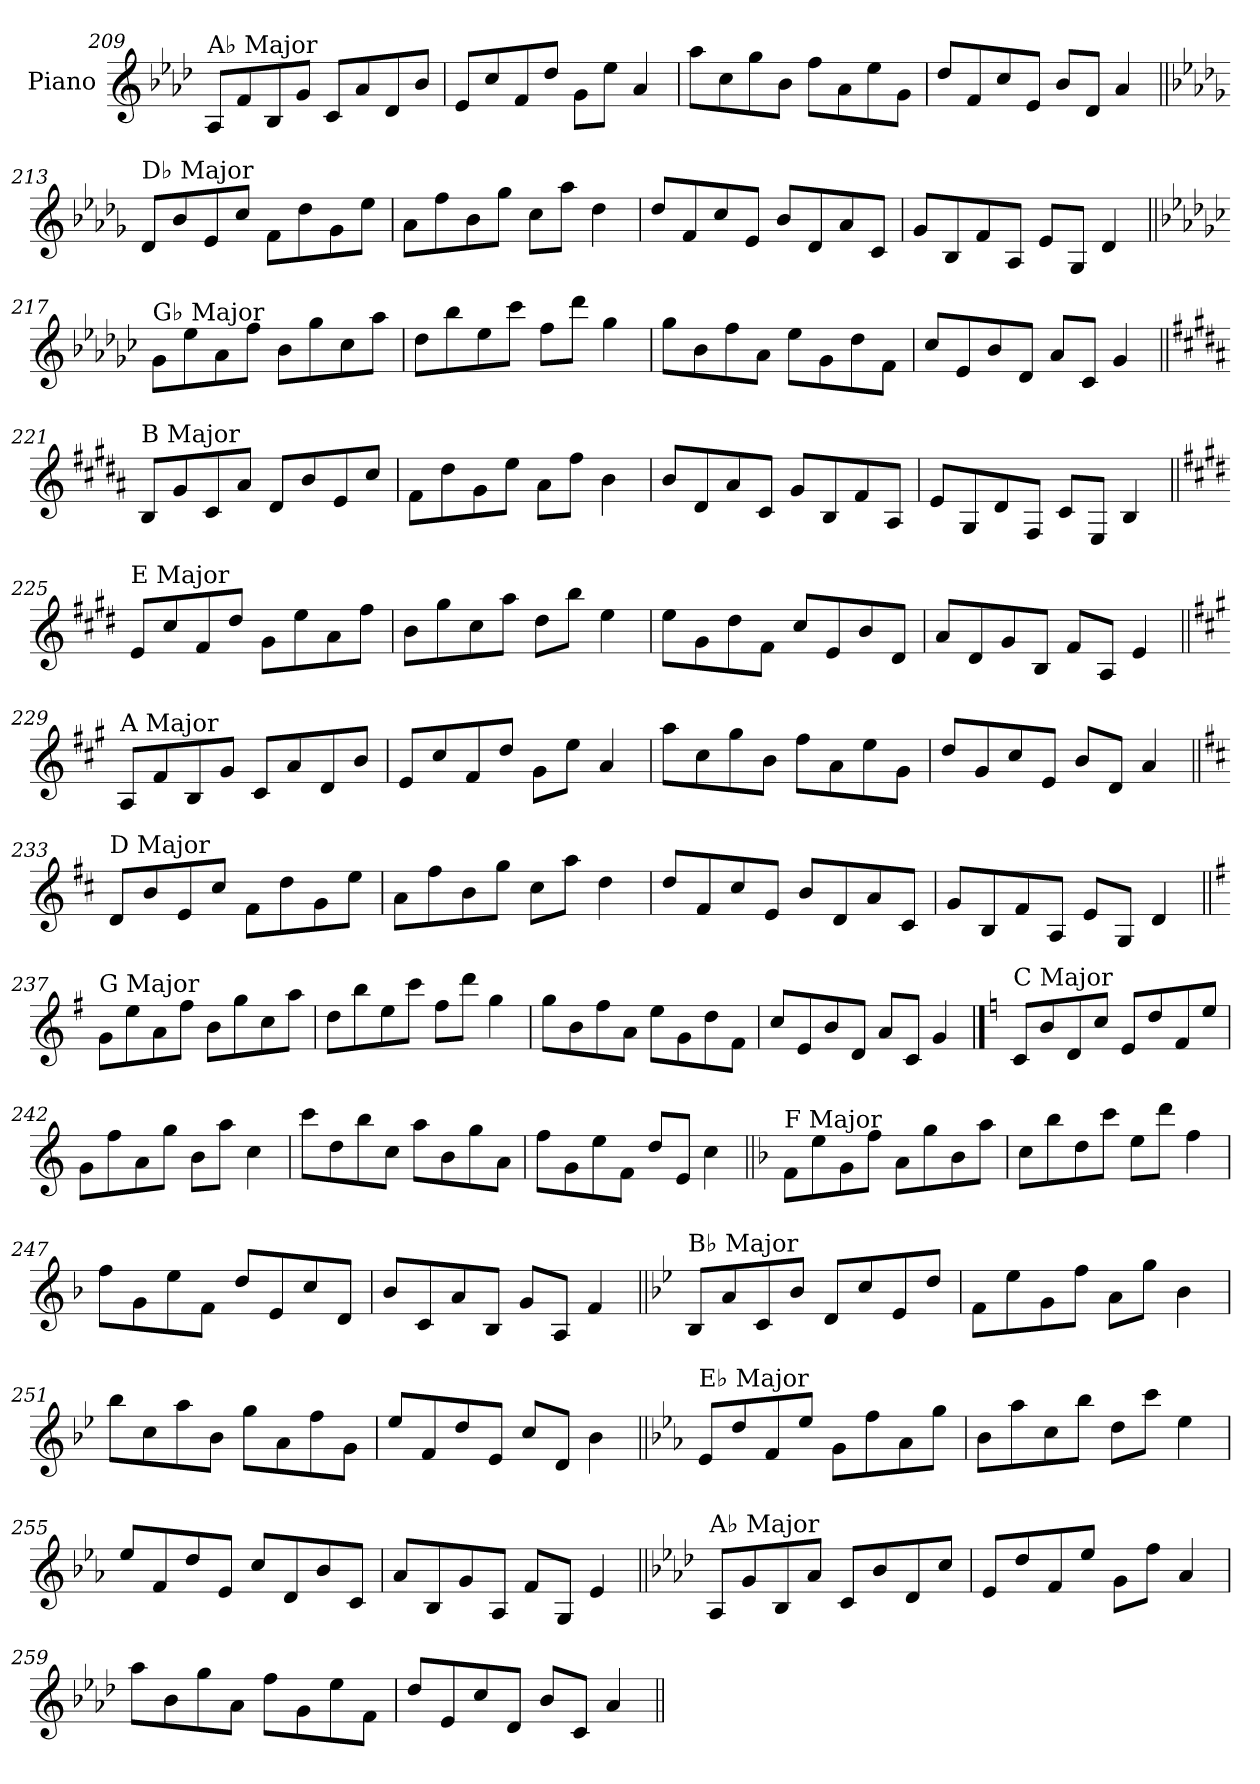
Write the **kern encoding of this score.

**kern
*part1
*staff1
*I"Piano
*I'Pno.
!!LO:LB:g=z
*clefG2
*k[b-e-a-d-]
=209
!LO:TX:a:t=A♭ Major
8A-/L
8f/
8B-/
8g/J
8c/L
8a-/
8d-/
8b-/J
=210
8e-/L
8cc/
8f/
8dd-/J
8g\L
8ee-\J
4a-/
=211
8aa-\L
8cc\
8gg\
8b-\J
8ff\L
8a-\
8ee-\
8g\J
=212
8dd-/L
8f/
8cc/
8e-/J
8b-/L
8d-/J
4a-/
!!LO:LB:g=z
=213||
*k[b-e-a-d-g-]
!LO:TX:a:t=D♭ Major
8d-/L
8b-/
8e-/
8cc/J
8f\L
8dd-\
8g-\
8ee-\J
=214
8a-\L
8ff\
8b-\
8gg-\J
8cc\L
8aa-\J
4dd-\
=215
8dd-/L
8f/
8cc/
8e-/J
8b-/L
8d-/
8a-/
8c/J
=216
8g-/L
8B-/
8f/
8A-/J
8e-/L
8G-/J
4d-/
!!LO:LB:g=z
=217||
*k[b-e-a-d-g-c-]
!LO:TX:a:t=G♭ Major
8g-\L
8ee-\
8a-\
8ff\J
8b-\L
8gg-\
8cc-\
8aa-\J
=218
8dd-\L
8bb-\
8ee-\
8ccc-\J
8ff\L
8ddd-\J
4gg-\
=219
8gg-\L
8b-\
8ff\
8a-\J
8ee-\L
8g-\
8dd-\
8f\J
=220
8cc-/L
8e-/
8b-/
8d-/J
8a-/L
8c-/J
4g-/
!!LO:LB:g=z
=221||
*k[f#c#g#d#a#]
!LO:TX:a:t=B Major
8B/L
8g#/
8c#/
8a#/J
8d#/L
8b/
8e/
8cc#/J
=222
8f#\L
8dd#\
8g#\
8ee\J
8a#\L
8ff#\J
4b\
=223
8b/L
8d#/
8a#/
8c#/J
8g#/L
8B/
8f#/
8A#/J
=224
8e/L
8G#/
8d#/
8F#/J
8c#/L
8E/J
4B/
!!LO:LB:g=z
=225||
*k[f#c#g#d#]
!LO:TX:a:t=E Major
8e/L
8cc#/
8f#/
8dd#/J
8g#\L
8ee\
8a\
8ff#\J
=226
8b\L
8gg#\
8cc#\
8aa\J
8dd#\L
8bb\J
4ee\
=227
8ee\L
8g#\
8dd#\
8f#\J
8cc#/L
8e/
8b/
8d#/J
=228
8a/L
8d#/
8g#/
8B/J
8f#/L
8A/J
4e/
!!LO:LB:g=z
=229||
*k[f#c#g#]
!LO:TX:a:t=A Major
8A/L
8f#/
8B/
8g#/J
8c#/L
8a/
8d/
8b/J
=230
8e/L
8cc#/
8f#/
8dd/J
8g#\L
8ee\J
4a/
=231
8aa\L
8cc#\
8gg#\
8b\J
8ff#\L
8a\
8ee\
8g#\J
=232
8dd/L
8g#/
8cc#/
8e/J
8b/L
8d/J
4a/
!!LO:LB:g=z
=233||
*k[f#c#]
!LO:TX:a:t=D Major
8d/L
8b/
8e/
8cc#/J
8f#\L
8dd\
8g\
8ee\J
=234
8a\L
8ff#\
8b\
8gg\J
8cc#\L
8aa\J
4dd\
=235
8dd/L
8f#/
8cc#/
8e/J
8b/L
8d/
8a/
8c#/J
=236
8g/L
8B/
8f#/
8A/J
8e/L
8G/J
4d/
!!LO:LB:g=z
=237||
*k[f#]
!LO:TX:a:t=G Major
8g\L
8ee\
8a\
8ff#\J
8b\L
8gg\
8cc\
8aa\J
=238
8dd\L
8bb\
8ee\
8ccc\J
8ff#\L
8ddd\J
4gg\
=239
8gg\L
8b\
8ff#\
8a\J
8ee\L
8g\
8dd\
8f#\J
=240
8cc/L
8e/
8b/
8d/J
8a/L
8c/J
4g/
!!LO:PB:g=z
==241
*k[]
!LO:TX:a:t=C Major
8c/L
8b/
8d/
8cc/J
8e/L
8dd/
8f/
8ee/J
=242
8g\L
8ff\
8a\
8gg\J
8b\L
8aa\J
4cc\
=243
8ccc\L
8dd\
8bb\
8cc\J
8aa\L
8b\
8gg\
8a\J
=244
8ff\L
8g\
8ee\
8f\J
8dd/L
8e/J
4cc\
!!LO:LB:g=z
=245||
*k[b-]
!LO:TX:a:t=F Major
8f\L
8ee\
8g\
8ff\J
8a\L
8gg\
8b-\
8aa\J
=246
8cc\L
8bb-\
8dd\
8ccc\J
8ee\L
8ddd\J
4ff\
=247
8ff\L
8g\
8ee\
8f\J
8dd/L
8e/
8cc/
8d/J
=248
8b-/L
8c/
8a/
8B-/J
8g/L
8A/J
4f/
!!LO:LB:g=z
=249||
*k[b-e-]
!LO:TX:a:t=B♭ Major
8B-/L
8a/
8c/
8b-/J
8d/L
8cc/
8e-/
8dd/J
=250
8f\L
8ee-\
8g\
8ff\J
8a\L
8gg\J
4b-\
=251
8bb-\L
8cc\
8aa\
8b-\J
8gg\L
8a\
8ff\
8g\J
=252
8ee-/L
8f/
8dd/
8e-/J
8cc/L
8d/J
4b-\
!!LO:LB:g=z
=253||
*k[b-e-a-]
!LO:TX:a:t=E♭ Major
8e-/L
8dd/
8f/
8ee-/J
8g\L
8ff\
8a-\
8gg\J
=254
8b-\L
8aa-\
8cc\
8bb-\J
8dd\L
8ccc\J
4ee-\
=255
8ee-/L
8f/
8dd/
8e-/J
8cc/L
8d/
8b-/
8c/J
=256
8a-/L
8B-/
8g/
8A-/J
8f/L
8G/J
4e-/
!!LO:LB:g=z
=257||
*k[b-e-a-d-]
!LO:TX:a:t=A♭ Major
8A-/L
8g/
8B-/
8a-/J
8c/L
8b-/
8d-/
8cc/J
=258
8e-/L
8dd-/
8f/
8ee-/J
8g\L
8ff\J
4a-/
=259
8aa-\L
8b-\
8gg\
8a-\J
8ff\L
8g\
8ee-\
8f\J
=260
8dd-/L
8e-/
8cc/
8d-/J
8b-/L
8c/J
4a-/
=||
*-
